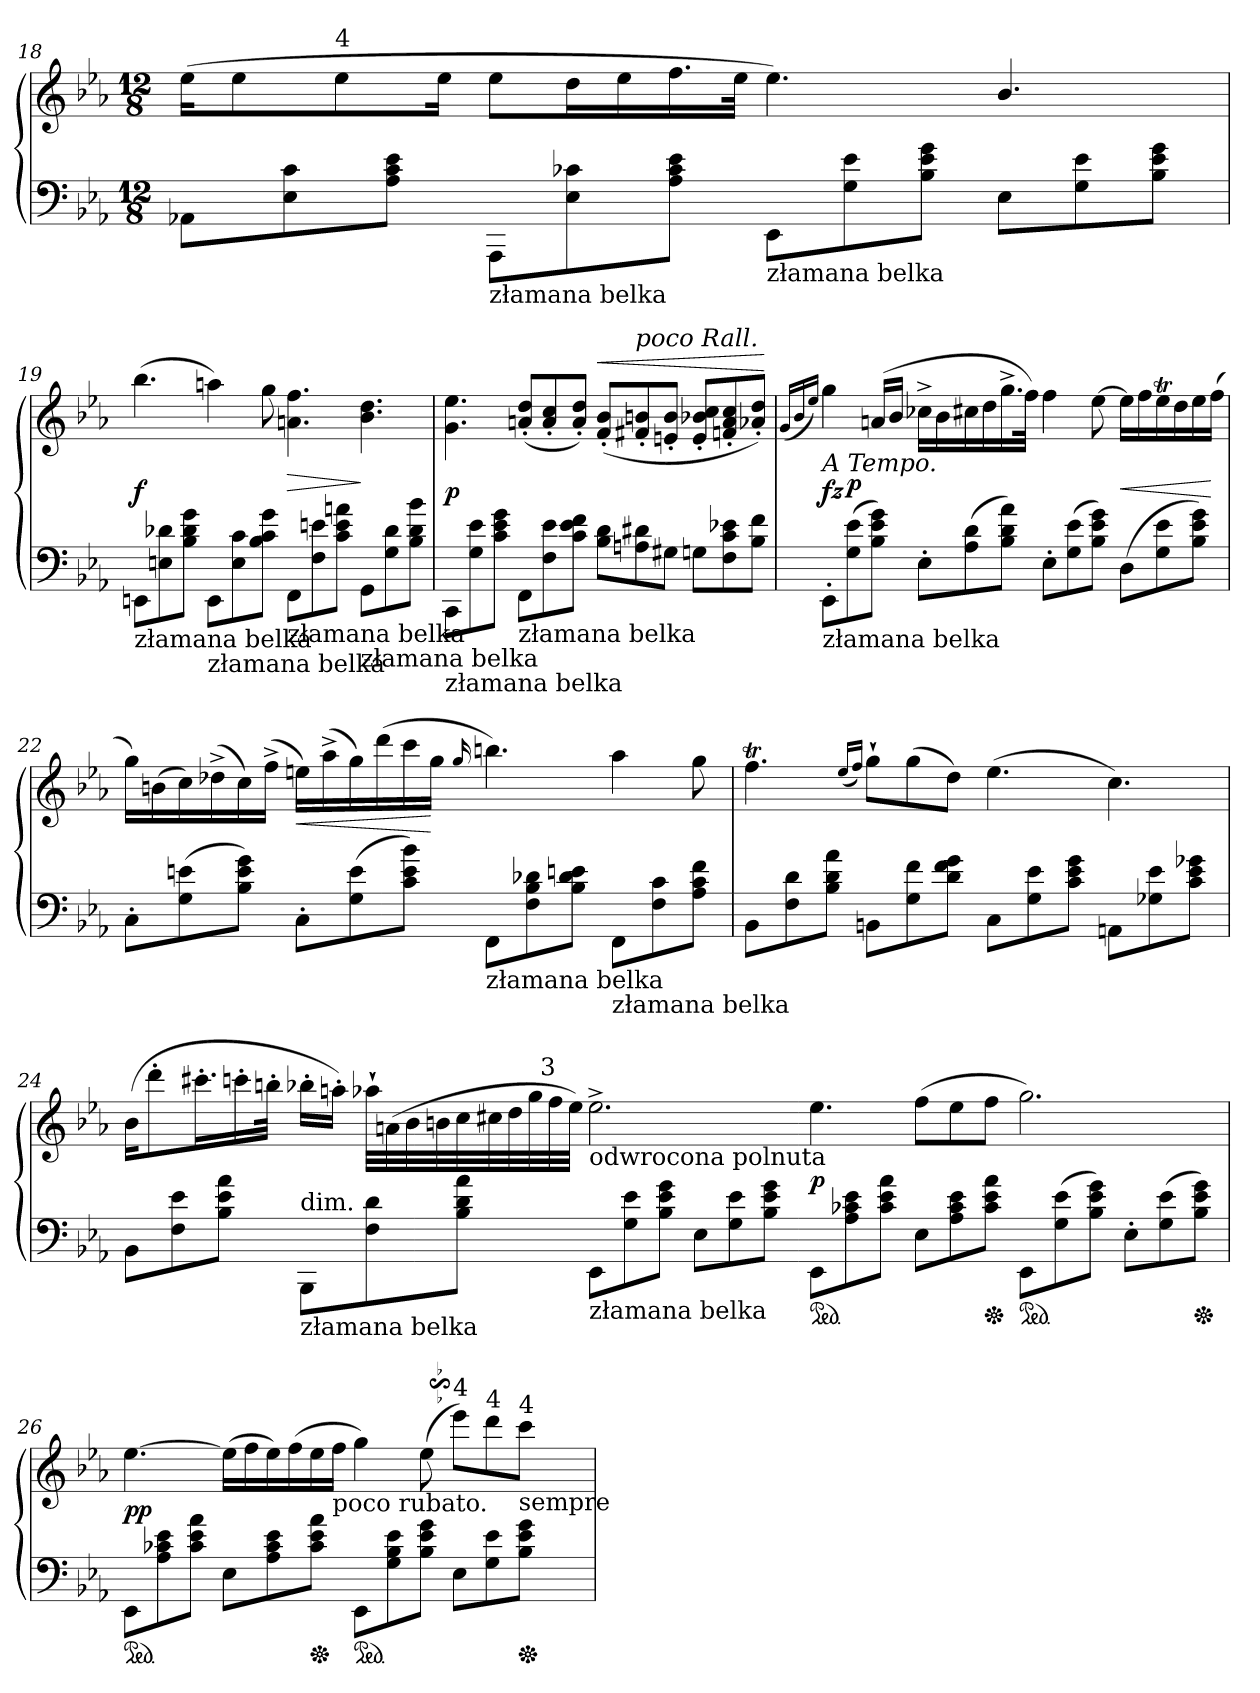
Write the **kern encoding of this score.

**kern	**kern	**dynam
*part1	*part1	*part1
*staff2	*staff1	*staff1/2
*clefF4	*clefG2	*
*k[b-e-a-]	*k[b-e-a-]	*
*M12/8	*M12/8	*
=18	=18	=18
8AA-XL	(16ee-KL	.
.	8ee-	.
8E- 8c	.	.
!	!LO:TX:a:t=4	!
.	8ee-	.
8A- 8c 8e-J	.	.
.	16ee-Jk	.
!LO:TX:b:t=złamana belka	!	!
8AAA-\L	8ee-L	.
8E- 8c-X	16ddL	.
.	16ee-	.
8A- 8c- 8e-J	16.ff	.
.	32ee-JJk	.
!LO:TX:b:t=złamana belka	!	!
8EE-L	4.ee-)	.
8G 8e-	.	.
8B- 8e- 8gJ	.	.
8E-L	4.b-/	.
8G 8e-	.	.
8B- 8e- 8gJ	.	.
=19	=19	=19
!LO:TX:b:t=złamana belka	!	!
8EEnL	(4.bb-	f
8En 8d-X	.	.
8B- 8d- 8gJ	.	.
!LO:TX:b:t=złamana belka	!	!
8EEL	4aan)	.
8E 8c	.	.
8B- 8c 8gJ	8gg	.
!LO:TX:b:t=złamana belka	!	!
8FFL	4.an 4.ff	>
8F 8en	.	.
8c 8e 8anJ	.	.
!LO:TX:b:t=złamana belka	!	!
8GGL	4.b- 4.dd	]
8G 8d-	.	.
8B- 8d- 8b-J	.	.
=20	=20	=20
!LO:TX:b:t=złamana belka	!	!
8CCL	4.g 4.ee-	p
8G 8e-	.	.
8c 8e- 8gJ	.	.
!LO:TX:b:t=złamana belka	!	!
8FFL	(8an'/ 8dd'/L	.
8F 8e-	8a' 8cc'	.
8c 8e- 8fJ	8a' 8dd'J)	.
!	!	!LO:HP:a
8B- 8dL	(8f' 8b-'L	<
!	!LO:TX:a:i:t=poco Rall.	!
8An 8d#X	8f#X' 8bn'	.
8G#XJ	8en' 8b'J	.
8GnL	8e' 8b-X' 8cc'L	.
8F 8c 8e-X	8fn' 8a' 8cc'	.
8B- 8fJ	8a-X' 8dd'J)	.
.	.	[
=21	=21	=21
.	(16qg/LL	.
.	16qb-/	.
.	16qee-/JJ)	.
*	*^	*
!	!LO:TX:b:i:t=A Tempo.	!	!
!LO:TX:b:t=złamana belka	!	!	!
8EE-'L	4gg	8ryy	fz
(>8G 8e-	.	1ryy	p
8B- 8e- 8gJ)	(16an/LL	.	.
.	16b-JJ	.	.
8E-'L	16cc-X^>LL	.	.
.	16b-	.	.
(8A- 8d	16cc#X	.	.
.	16dd	.	.
8B- 8d 8a-J)	16.gg^>	.	.
.	32ffJJk)	.	.
8E-'L	4ff	.	.
(8G 8e-	.	.	.
8B- 8e- 8gJ)	[8ee-	.	.
(8DL	16ee-LL]	4.ryy	<
.	16ff	.	.
8G 8e-	16ee-T	.	.
.	16dd	.	.
8B- 8e- 8gJ)	16ee-	.	.
.	(16ffJJ	.	[
*	*v	*v	*
=22	=22	=22
8C'L	16ggLL)	.
.	(>16bn	.
(8G 8en	16cc)	.
.	(16dd-X^	.
8B- 8e 8gJ)	16cc)	.
.	(16ff^JJ	.
8C'L	16eenLL)	<
.	(16aa-^	.
(>8G 8e	16gg)	.
.	(16ddd	.
8c 8e 8b-J)	16ccc	.
.	16ggJJ	[
.	16qqgg/	.
!LO:TX:b:t=złamana belka	!	!
8FFL	4.bbn)	.
8F 8B- 8d-X	.	.
8B- 8d- 8enJ	.	.
!LO:TX:b:t=złamana belka	!	!
8FFL	4aa-	.
8F 8c	.	.
8A- 8c 8fJ	8gg	.
=23	=23	=23
8BB-L	4.ffT	.
8F 8d	.	.
8B- 8d 8a-J	.	.
.	(<16qqee-/LL	.
.	16qqff/JJ)	.
8BBnL	8gg`L	.
8G 8f	(>8gg	.
8d 8f 8gJ	8ddJ)	.
8CL	(>4.ee-	.
8G 8e-	.	.
8c 8e- 8gJ	.	.
8AAnL	4.cc)	.
8G-X 8e-	.	.
8c 8e- 8g-XJ	.	.
=24	=24	=24
8BB-L	(16b-KL	.
.	8ddd'	.
8F 8e-	.	.
.	16.ccc#X'L	.
8B- 8e- 8a-J	.	.
.	16cccn'	.
.	32bbn'JJk	.
!LO:TX:a:t=dim.	!	!
!LO:TX:b:t=złamana belka	!	!
8BBB-L	16bb-X'LL	.
.	16aan'JJ)	.
8F 8d	32aa-X`LLL	.
.	(32an	.
.	32b-	.
.	32bn	.
*	*Xtuplet	*
8B- 8d 8a-J	48cc	.
.	48cc#X	.
.	48dd	.
.	48gg	.
!	!LO:TX:a:t=3	!
.	48ff	.
.	48ee-JJJ)	.
!	!LO:TX:b:t=odwrocona polnuta	!
!LO:TX:b:t=złamana belka	!	!
8EE-L	2.ee-^	.
8G 8e-	.	.
8B- 8e- 8gJ	.	.
8E-L	.	.
8G 8e-	.	.
8B- 8e- 8gJ	.	.
=25-	=25-	=25-
!LO:TX:b:t=złamana belka	!	!
*ped	*	*
8EE-L	4.ee-	p
8A- 8c-X 8e-	.	.
8c- 8e- 8a-J	.	.
8E-L	(8ffL	.
8A- 8c- 8e-	8ee-	.
*Xped	*	*
8c- 8e- 8a-J	8ffJ	.
!LO:TX:b:t=złamana belka	!	!
*ped	*	*
8EE-L	2.gg)	.
(8G 8e-	.	.
8B- 8e- 8gJ)	.	.
8E-'L	.	.
(8G 8e-	.	.
*Xped	*	*
8B- 8e- 8gJ)	.	.
=26	=26	=26
!LO:TX:b:t=złamana belka	!	!
*ped	*	*
8EE-L	[4.ee-	pp
8A- 8c-X 8e-	.	.
8c- 8e- 8a-J	.	.
8E-L	(16ee-LL]	.
.	16ff	.
8A- 8c- 8e-	16ee-)	.
.	(16ff	.
*Xped	*	*
8c- 8e- 8a-J	16ee-	.
!	!LO:TX:b:t=poco rubato.	!
.	16ffJJ	.
!LO:TX:b:t=złamana belka	!	!
*ped	*	*
8EE-L	4gg)	.
8G 8B- 8e-	.	.
8B- 8e- 8gJ	(8ee-$Ss	.
!	!LO:TX:a:t=4	!
8E-L	8eee-L)	.
!	!LO:TX:a:t=4	!
8G 8e-	8ddd	.
!	!LO:TX:b:t=sempre	!
!	!LO:TX:a:t=4	!
*Xped	*	*
8B- 8e- 8gJ	8cccJ	.
=	=	=
*-	*-	*-
